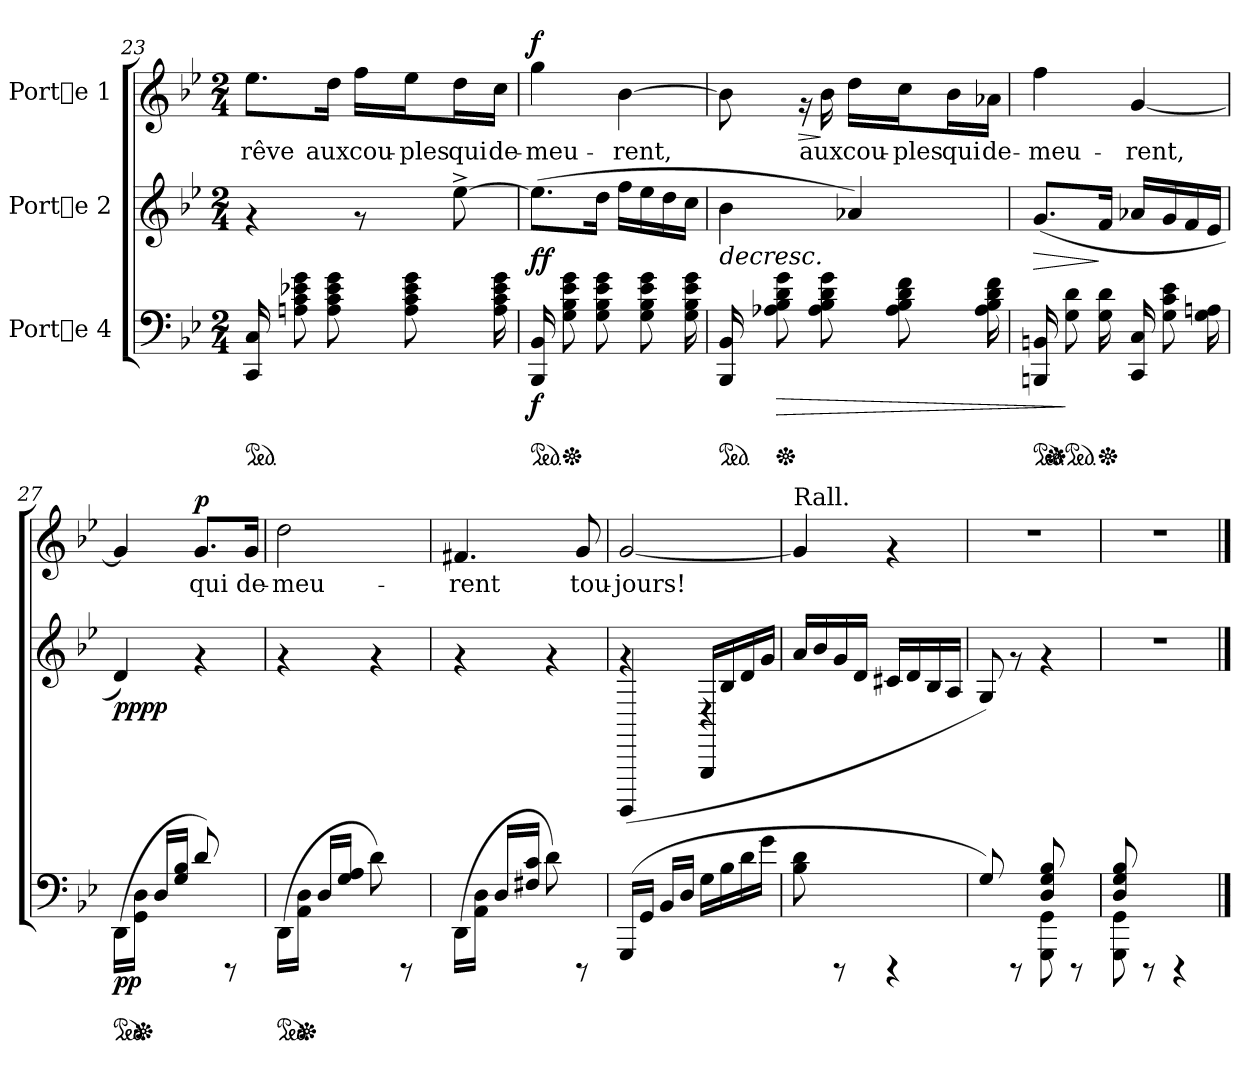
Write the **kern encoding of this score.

**kern	**dynam	**kern	**dynam	**kern	**text	**dynam
*part3	*part3	*part2	*part2	*part1	*part1	*part1
*staff3	*staff3	*staff2	*staff2	*staff1	*staff1	*staff1
*I"Porte 4	*	*I"Porte 2	*	*I"Porte 1	*	*
*clefF4	*	*clefG2	*	*clefG2	*	*
*k[b-e-]	*	*k[b-e-]	*	*k[b-e-]	*	*
*B-:	*	*B-:	*	*B-:	*	*
*M2/4	*	*M2/4	*	*M2/4	*	*
*ped	*	*	*	*	*	*
=23	=23	=23	=23	=23	=23	=23
!	!	!	!	!	!LO:LY:b	!
16C/ 16CC/	.	4rf	.	8.ee-\L	rêve	.
8g\ 8e-X\ 8c\ 8An\	.	.	.	.	.	.
!	!	!	!	!	!LO:LY:b	!
8g\ 8e-\ 8c\ 8A\	.	.	.	16dd\Jk	aux	.
!	!	!	!	!	!LO:LY:b	!
.	.	8rf	.	16ff\LL	cou-	.
!	!	!	!	!	!LO:LY:b	!
8g\ 8e-\ 8c\ 8A\	.	.	.	16ee-\J	-ples	.
!	!	!	!	!	!LO:LY:b	!
.	.	[>8ee-^>\	.	16dd\L	qui	.
!	!	!	!	!	!LO:LY:b	!
16g\ 16e-\ 16c\ 16A\	.	.	.	16cc\JJ	de-	.
=24	=24	=24	=24	=24	=24	=24
*ped	*	*	*	*	*	*
!	!LO:DY:b	!	!LO:DY:b	!	!LO:LY:b	!
!	!	!	!LO:DY:n=1:b	!	!	!LO:DY:a
16BB-/ 16BBB-/	f	(>8.ee-\L]	f f	4gg\	-meu-	f
*Xped	*	*	*	*	*	*
8g\ 8e-\ 8B-\ 8G\	.	.	.	.	.	.
8g\ 8e-\ 8B-\ 8G\	.	16dd\J	.	.	.	.
!	!	!	!	!	!LO:LY:b	!
.	.	16ff\L	.	[>4b-\	-rent,	.
8g\ 8e-\ 8B-\ 8G\	.	16ee-\	.	.	.	.
.	.	16dd\	.	.	.	.
16g\ 16e-\ 16B-\ 16G\	.	16cc\J	.	.	.	.
!!LO:PB:g=z
=25	=25	=25	=25	=25	=25	=25
*ped	*	*	*	*	*	*
!	!	!	!LO:HP:b	!	!LO:LY:b	!
16BB-/ 16BBB-/	.	4b-\	>	8b-\]	.	.
*Xped	*	*	*	*	*	*
!	!LO:HP:b	!	!	!	!	!
8g\ 8d\ 8B-\ 8A-X\	>	.	.	.	.	.
!	!	!	!	!	!	!LO:HP:b
.	.	.	.	16rf	.	>
!	!	!	!	!	!LO:LY:b	!
8g\ 8d\ 8B-\ 8A-\	.	.	.	16b-\	aux	]
!	!	!	!	!	!LO:LY:b	!
.	.	4a-X/)	.	16dd\LL	cou-	.
!	!	!	!	!	!LO:LY:b	!
8f\ 8d\ 8B-\ 8A-\	.	.	.	16cc\J	-ples	.
!	!	!	!	!	!LO:LY:b	!
.	.	.	.	16b-\L	qui	.
!	!	!	!	!	!LO:LY:b	!
16f\ 16d\ 16B-\ 16A-\	.	.	.	16a-X\JJ	de-	.
=26	=26	=26	=26	=26	=26	=26
*ped	*	*	*	*	*	*
!	!	!	!LO:HP:b	!	!LO:LY:b	!
16BBn/ 16BBBn/	.	(>8.g/L	>	4ff\	-meu-	.
*Xped	*	*	*	*	*	*
*Xped	*	*	*	*	*	*
*ped	*	*	*	*	*	*
8d\ 8G\	]	.	.	.	.	.
*Xped	*	*	*	*	*	*
16d\ 16G\	.	16f/J	] ]	.	.	.
!	!	!	!	!	!LO:LY:b	!
16C/ 16CC/	.	16a-X/L	.	[<4g/	-rent,	.
8e-\ 8c\ 8G\	.	16g/	.	.	.	.
.	.	16f/	.	.	.	.
16An\ 16G\	.	16e-/J	.	.	.	.
=27	=27	=27	=27	=27	=27	=27
*ped	*	*	*	*	*	*
!	!LO:DY:b	!	!LO:DY:b	!	!LO:LY:b	!
!	!	!	!LO:DY:n=1:b	!	!	!
(>16DD\L	pp	4d/)	pp pp	4g/]	.	.
*Xped	*	*	*	*	*	*
16D\ 16GG\J	.	.	.	.	.	.
16D/L	.	.	.	.	.	.
16B-/ 16G/J	.	.	.	.	.	.
!	!	!	!	!	!LO:LY:b	!LO:DY:a
8d/)	.	4rf	.	8.g/L	qui	p
8rCCC	.	.	.	.	.	.
!	!	!	!	!	!LO:LY:b	!
.	.	.	.	16g/Jk	de-	.
=28	=28	=28	=28	=28	=28	=28
*ped	*	*	*	*	*	*
!	!	!	!	!	!LO:LY:b	!
(>16DD\L	.	4rf	.	2dd\	-meu-	.
*Xped	*	*	*	*	*	*
16D\ 16AA\J	.	.	.	.	.	.
16D/L	.	.	.	.	.	.
16A/ 16G/J	.	.	.	.	.	.
8d\)	.	4rf	.	.	.	.
8rCCC	.	.	.	.	.	.
!!LO:LB:g=z
=29	=29	=29	=29	=29	=29	=29
!	!	!	!	!	!LO:LY:b	!
(>16DD\L	.	4rf	.	4.f#X/	-rent	.
16D\ 16AA\J	.	.	.	.	.	.
16D/L	.	.	.	.	.	.
16c/ 16F#X/J	.	.	.	.	.	.
8d\)	.	4rf	.	.	.	.
!	!	!	!	!	!LO:LY:b	!
8rCCC	.	.	.	8g/	tou-	.
=30	=30	=30	=30	=30	=30	=30
*	*	*^	*	*	*	*
!	!	!	!	!	!	!LO:LY:b	!
(>16GGG/L	.	4rf	(>4GGGG/	.	[<2g/	-jours!	.
16GG/J	.	.	.	.	.	.	.
16BB-/L	.	.	.	.	.	.	.
16D/J	.	.	.	.	.	.	.
16G\L	.	4rD	16GGG/L	.	.	.	.
16B-\	.	.	16B-/	.	.	.	.
16d\	.	.	16d/	.	.	.	.
16g\J	.	.	16g/J	.	.	.	.
=31	=31	=31	=31	=31	=31	=31	=31
!	!	!	!	!	!LO:TX:a:t=Rall.	!	!
*	*	*v	*v	*	*	*	*
8d\ 8B-\	.	16a/L	.	4g/]	.	.
.	.	16b-/	.	.	.	.
8rCCC	.	16g/	.	.	.	.
.	.	16d/J	.	.	.	.
4rCCC	.	16c#X/L	.	4rf	.	.
.	.	16d/	.	.	.	.
.	.	16B-/	.	.	.	.
.	.	16A/J	.	.	.	.
=32	=32	=32	=32	=32	=32	=32
*	*	*	*	*MM40	*	*
*^	*	*	*	*	*	*
8G/)	4ryy	.	8G/)	.	2r	.	.
8rCCC	.	.	8rf	.	.	.	.
8B-/ 8G/ 8D/	8GG\ 8GGG\	.	4rf	.	.	.	.
8rCCC	8ryy	.	.	.	.	.	.
=33	=33	=33	=33	=33	=33	=33	=33
8B-/ 8G/ 8D/	8GG\ 8GGG\	.	2r	.	2r	.	.
8rCCC	4.ryy	.	.	.	.	.	.
4rCCC	.	.	.	.	.	.	.
*v	*v	*	*	*	*	*	*
==	==	==	==	==	==	==
*-	*-	*-	*-	*-	*-	*-
